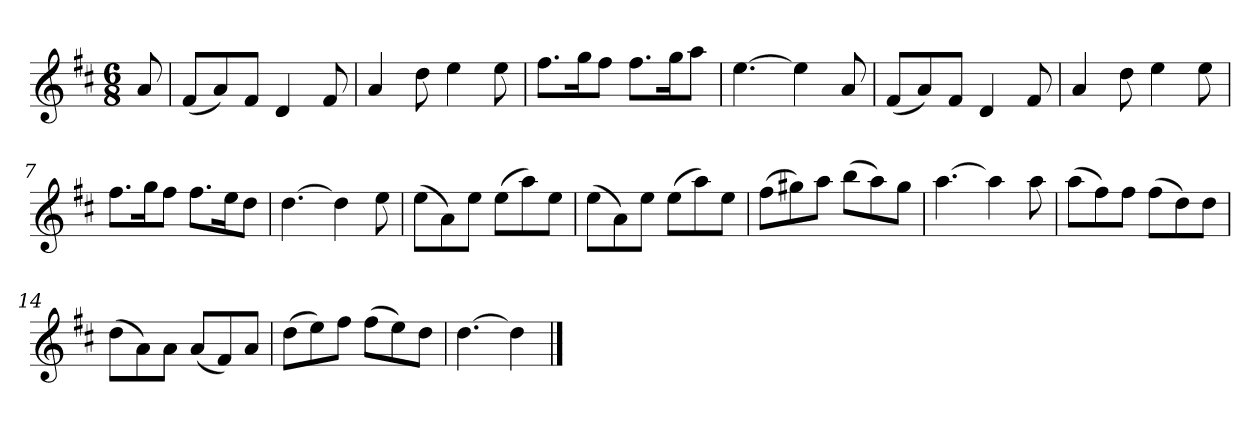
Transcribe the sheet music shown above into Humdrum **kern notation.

**kern
*part1
*staff1
*k[f#c#]
*M6/8
*MM120
=
8a
=1
(8f#L
8a)
8f#J
4d
8f#
=2
4a
8dd
4ee
8ee
=3
8.ff#L
16ggK
8ff#J
8.ff#L
16ggK
8aaJ
=4
[4.ee
4ee]
8a
=5
(8f#L
8a)
8f#J
4d
8f#
=6
4a
8dd
4ee
8ee
=7
8.ff#L
16ggK
8ff#J
8.ff#L
16eeK
8ddJ
=8
[4.dd
4dd]
8ee
=9
(8eeL
8a)
8eeJ
(8eeL
8aa)
8eeJ
=10
(8eeL
8a)
8eeJ
(8eeL
8aa)
8eeJ
=11
(8ff#L
8gg#X)
8aaJ
(8bbL
8aa)
8gg#J
=12
[4.aa
4aa]
8aa
=13
(8aaL
8ff#)
8ff#J
(8ff#L
8dd)
8ddJ
=14
(8ddL
8a)
8aJ
(8aL
8f#)
8aJ
=15
(8ddL
8ee)
8ff#J
(8ff#L
8ee)
8ddJ
=16
[4.dd
4dd]
==
*-
